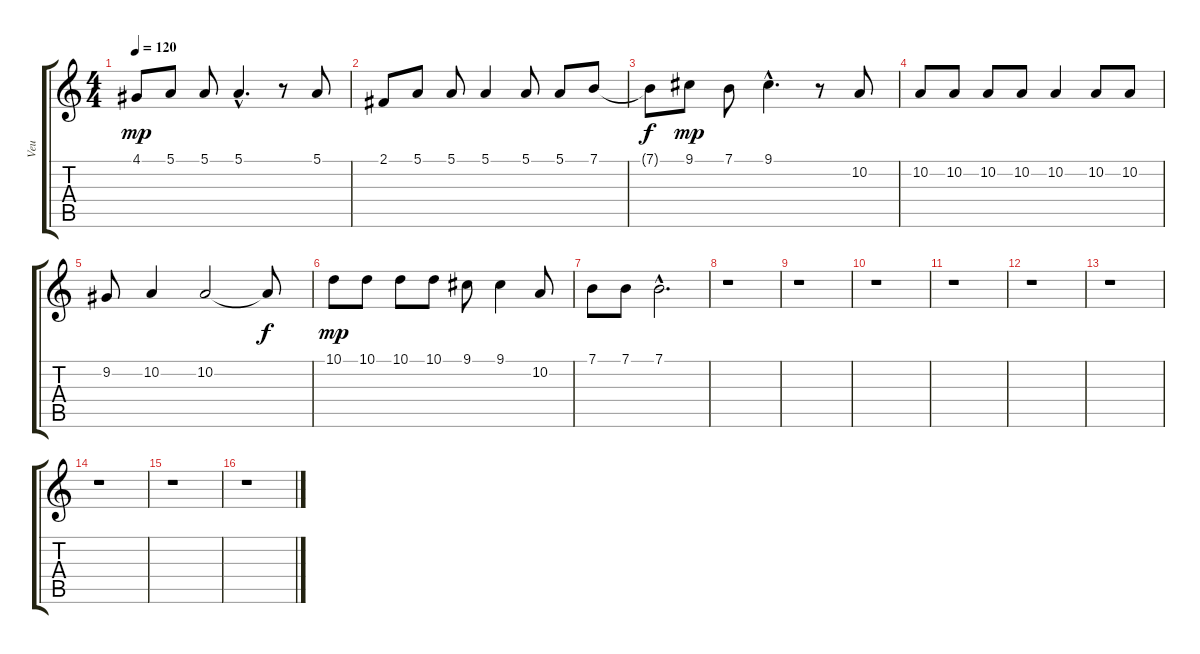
\track ("Veu" "Veu") {instrument choiraahs}
\staff {score tabs}
\tuning (E4 B3 G3 D3 A2 E2) {hide}
\ts (4 4)
\tempo 120
\clef g2
\ks c
4.1.8{dy mp} 5.1.8 5.1.8 5.1{hac}.4{d} r.8 5.1.8 |
2.1.8 5.1.8 5.1.8 5.1.4 5.1.8 5.1.8 7.1.8 |
7.1{t}.8{dy f} 9.1.8{dy mp} 7.1.8 9.1{hac}.4{d} r.8 10.2.8 |
10.2.8 10.2.8 10.2.8 10.2.8 10.2.4 10.2.8 10.2.8 |
9.2.8 10.2.4 10.2.2 10.2{t}.8{dy f} |
10.1.8{dy mp} 10.1.8 10.1.8 10.1.8 9.1.8 9.1.4 10.2.8 |
7.1.8 7.1.8 7.1{hac}.2{d} |
r.1 |
r.1 |
r.1 |
r.1 |
r.1 |
r.1 |
r.1 |
r.1 |
r.1
